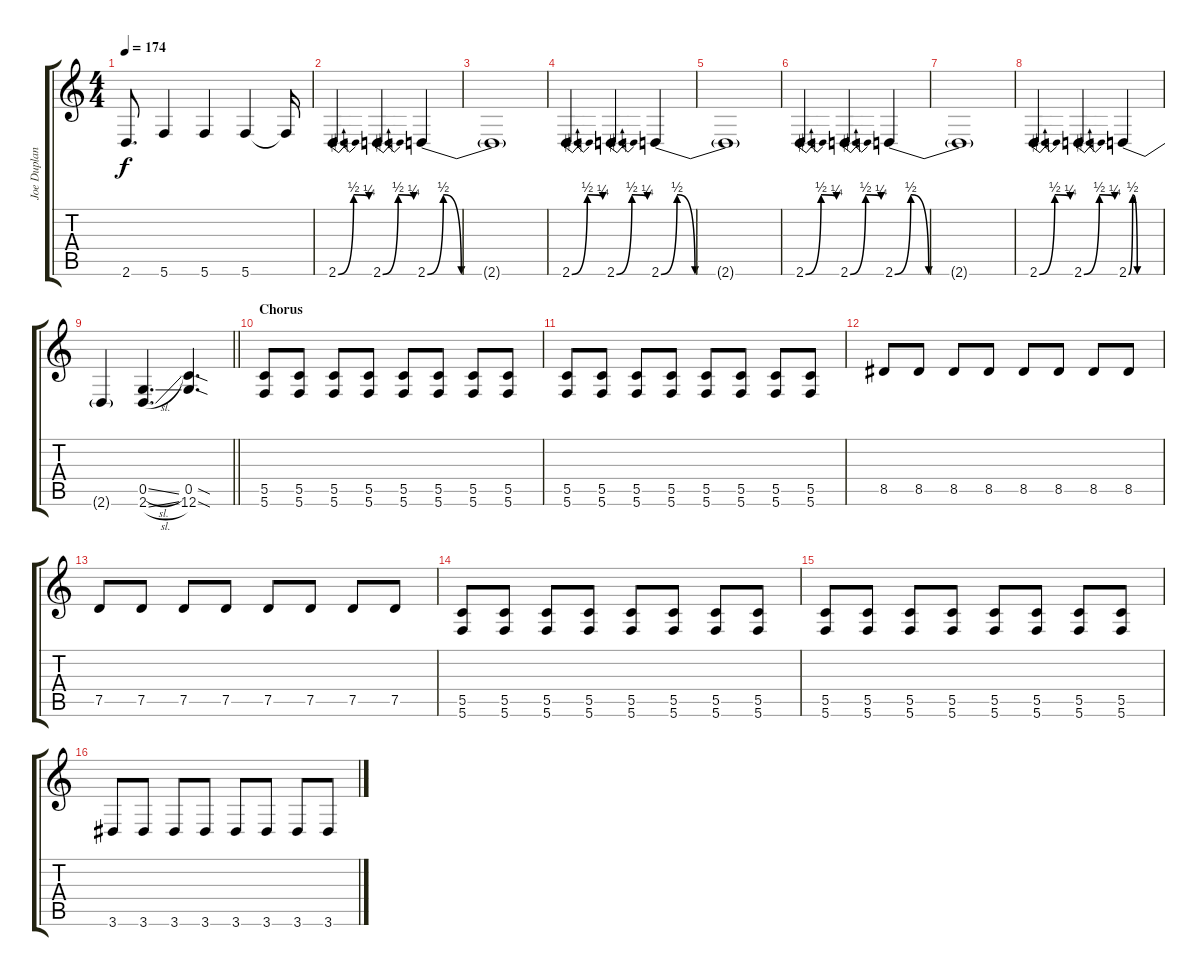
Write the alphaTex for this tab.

\track ("Joe Duplantier - RHYTHM GUITAR" "Joe Duplan") {instrument distortionguitar}
\staff {score tabs}
\tuning (D4 A3 F3 C3 G2 C2) {hide}
\ts (4 4)
\tempo 174
\clef g2
\ks c
2.6{t}.8{d dy f} 5.6.4 5.6.4 5.6.4 5.6{t}.16 |
2.6{be (bendrelease 0 0 30 2 30 2 60 1)}.4{d} 2.6{be (bendrelease 0 0 30 2 30 2 60 1)}.4{d} 2.6{be (custom 0 0 8 2 17 0 60 0)}.4 |
2.6{t}.1 |
2.6{be (bendrelease 0 0 30 2 30 2 60 1)}.4{d} 2.6{be (bendrelease 0 0 30 2 30 2 60 1)}.4{d} 2.6{be (custom 0 0 8 2 17 0 60 0)}.4 |
2.6{t}.1 |
2.6{be (bendrelease 0 0 30 2 30 2 60 1)}.4{d} 2.6{be (bendrelease 0 0 30 2 30 2 60 1)}.4{d} 2.6{be (custom 0 0 8 2 17 0 60 0)}.4 |
2.6{t}.1 |
2.6{be (bendrelease 0 0 30 2 30 2 60 1)}.4{d} 2.6{be (bendrelease 0 0 30 2 30 2 60 1)}.4{d} 2.6{be (custom 0 0 8 2 17 0 60 0)}.4 |
\barLineRight lightlight
2.6{t}.4 (0.5{sl} 2.6{sl}).4{d} (0.5{sod} 12.6{sod}).4{d} |
\section ("" "Chorus")
(5.5 5.6).8 (5.5 5.6).8 (5.5 5.6).8 (5.5 5.6).8 (5.5 5.6).8 (5.5 5.6).8 (5.5 5.6).8 (5.5 5.6).8 |
(5.5 5.6).8 (5.5 5.6).8 (5.5 5.6).8 (5.5 5.6).8 (5.5 5.6).8 (5.5 5.6).8 (5.5 5.6).8 (5.5 5.6).8 |
8.5.8 8.5.8 8.5.8 8.5.8 8.5.8 8.5.8 8.5.8 8.5.8 |
7.5.8 7.5.8 7.5.8 7.5.8 7.5.8 7.5.8 7.5.8 7.5.8 |
(5.5 5.6).8 (5.5 5.6).8 (5.5 5.6).8 (5.5 5.6).8 (5.5 5.6).8 (5.5 5.6).8 (5.5 5.6).8 (5.5 5.6).8 |
(5.5 5.6).8 (5.5 5.6).8 (5.5 5.6).8 (5.5 5.6).8 (5.5 5.6).8 (5.5 5.6).8 (5.5 5.6).8 (5.5 5.6).8 |
3.6.8 3.6.8 3.6.8 3.6.8 3.6.8 3.6.8 3.6.8 3.6.8
